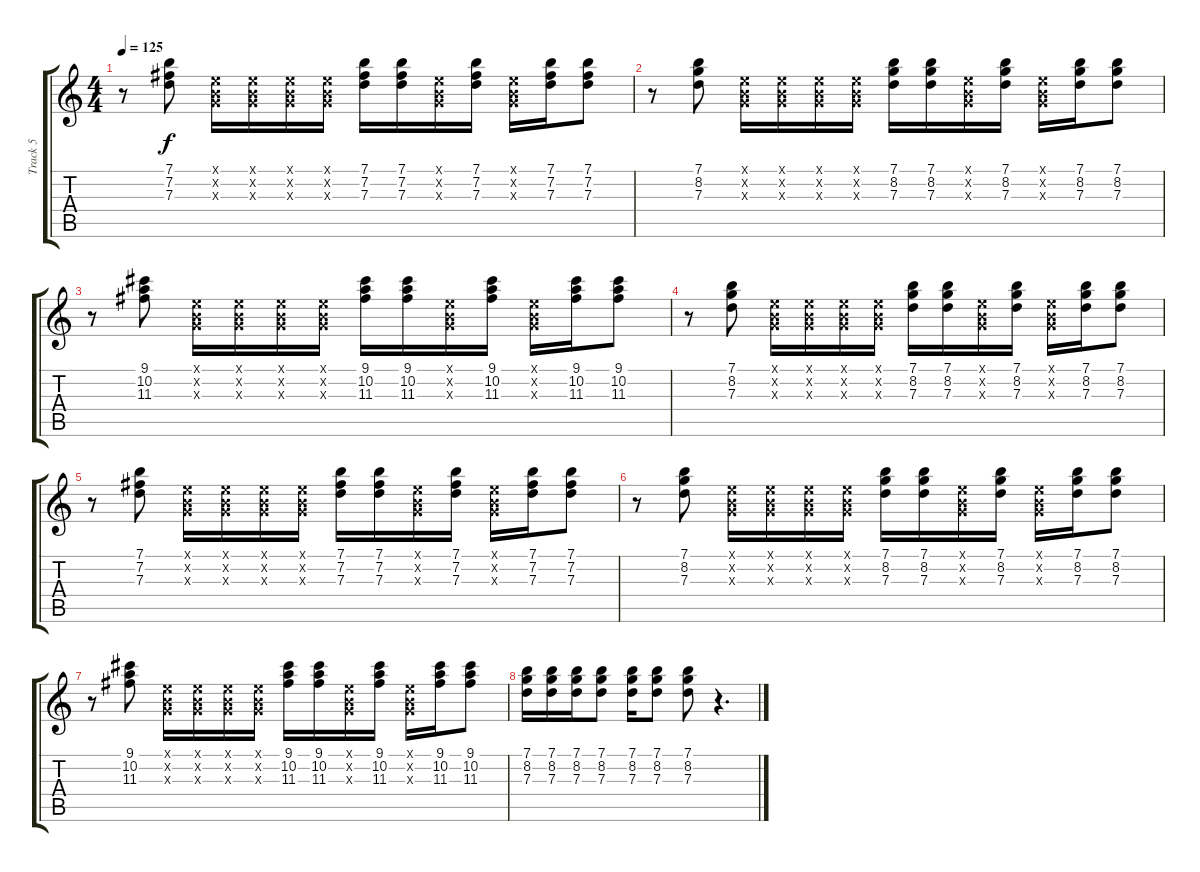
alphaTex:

\track ("Track 5" "Track 5") {instrument electricguitarjazz}
\staff {score tabs}
\tuning (E4 B3 G3 D3 A2 E2) {hide}
\ts (4 4)
\tempo 125
\clef g2
\ks c
r.8{dy f} (7.1 7.2 7.3).8 (0.1{x} 0.2{x} 0.3{x}).16 (0.1{x} 0.2{x} 0.3{x}).16 (0.1{x} 0.2{x} 0.3{x}).16 (0.1{x} 0.2{x} 0.3{x}).16 (7.1 7.2 7.3).16 (7.1 7.2 7.3).16 (0.1{x} 0.2{x} 0.3{x}).16 (7.1 7.2 7.3).16 (0.1{x} 0.2{x} 0.3{x}).16 (7.1 7.2 7.3).16 (7.1 7.2 7.3).8 |
r.8 (7.1 8.2 7.3).8 (0.1{x} 0.2{x} 0.3{x}).16 (0.1{x} 0.2{x} 0.3{x}).16 (0.1{x} 0.2{x} 0.3{x}).16 (0.1{x} 0.2{x} 0.3{x}).16 (7.1 8.2 7.3).16 (7.1 8.2 7.3).16 (0.1{x} 0.2{x} 0.3{x}).16 (7.1 8.2 7.3).16 (0.1{x} 0.2{x} 0.3{x}).16 (7.1 8.2 7.3).16 (7.1 8.2 7.3).8 |
r.8 (9.1 10.2 11.3).8 (0.1{x} 0.2{x} 0.3{x}).16 (0.1{x} 0.2{x} 0.3{x}).16 (0.1{x} 0.2{x} 0.3{x}).16 (0.1{x} 0.2{x} 0.3{x}).16 (9.1 10.2 11.3).16 (9.1 10.2 11.3).16 (0.1{x} 0.2{x} 0.3{x}).16 (9.1 10.2 11.3).16 (0.1{x} 0.2{x} 0.3{x}).16 (9.1 10.2 11.3).16 (9.1 10.2 11.3).8 |
r.8 (7.1 8.2 7.3).8 (0.1{x} 0.2{x} 0.3{x}).16 (0.1{x} 0.2{x} 0.3{x}).16 (0.1{x} 0.2{x} 0.3{x}).16 (0.1{x} 0.2{x} 0.3{x}).16 (7.1 8.2 7.3).16 (7.1 8.2 7.3).16 (0.1{x} 0.2{x} 0.3{x}).16 (7.1 8.2 7.3).16 (0.1{x} 0.2{x} 0.3{x}).16 (7.1 8.2 7.3).16 (7.1 8.2 7.3).8 |
r.8 (7.1 7.2 7.3).8 (0.1{x} 0.2{x} 0.3{x}).16 (0.1{x} 0.2{x} 0.3{x}).16 (0.1{x} 0.2{x} 0.3{x}).16 (0.1{x} 0.2{x} 0.3{x}).16 (7.1 7.2 7.3).16 (7.1 7.2 7.3).16 (0.1{x} 0.2{x} 0.3{x}).16 (7.1 7.2 7.3).16 (0.1{x} 0.2{x} 0.3{x}).16 (7.1 7.2 7.3).16 (7.1 7.2 7.3).8 |
r.8 (7.1 8.2 7.3).8 (0.1{x} 0.2{x} 0.3{x}).16 (0.1{x} 0.2{x} 0.3{x}).16 (0.1{x} 0.2{x} 0.3{x}).16 (0.1{x} 0.2{x} 0.3{x}).16 (7.1 8.2 7.3).16 (7.1 8.2 7.3).16 (0.1{x} 0.2{x} 0.3{x}).16 (7.1 8.2 7.3).16 (0.1{x} 0.2{x} 0.3{x}).16 (7.1 8.2 7.3).16 (7.1 8.2 7.3).8 |
r.8 (9.1 10.2 11.3).8 (0.1{x} 0.2{x} 0.3{x}).16 (0.1{x} 0.2{x} 0.3{x}).16 (0.1{x} 0.2{x} 0.3{x}).16 (0.1{x} 0.2{x} 0.3{x}).16 (9.1 10.2 11.3).16 (9.1 10.2 11.3).16 (0.1{x} 0.2{x} 0.3{x}).16 (9.1 10.2 11.3).16 (0.1{x} 0.2{x} 0.3{x}).16 (9.1 10.2 11.3).16 (9.1 10.2 11.3).8 |
(7.1 8.2 7.3).16 (7.1 8.2 7.3).16 (7.1 8.2 7.3).16 (7.1 8.2 7.3).8 (7.1 8.2 7.3).16 (7.1 8.2 7.3).8 (7.1 8.2 7.3).8 r.4{d}
